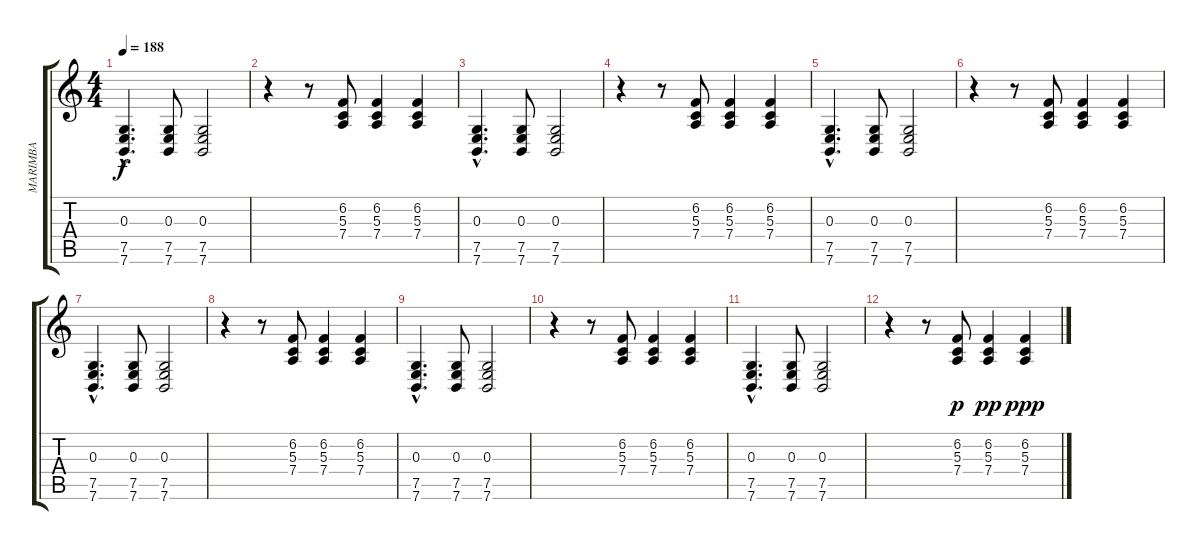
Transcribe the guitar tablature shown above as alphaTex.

\track ("MARIMBA" "MARIMBA") {instrument marimba}
\staff {score tabs}
\tuning (E4 B3 G3 D3 A2 E2) {hide}
\ts (4 4)
\tempo 188
\clef g2
\ks c
(0.3{hac} 7.5{hac} 7.6{hac}).4{d dy f} (0.3 7.5 7.6).8 (0.3 7.5 7.6).2 |
r.4 r.8 (6.2 5.3 7.4).8 (6.2 5.3 7.4).4 (6.2 5.3 7.4).4 |
(0.3{hac} 7.5{hac} 7.6{hac}).4{d} (0.3 7.5 7.6).8 (0.3 7.5 7.6).2 |
r.4 r.8 (6.2 5.3 7.4).8 (6.2 5.3 7.4).4 (6.2 5.3 7.4).4 |
(0.3{hac} 7.5{hac} 7.6{hac}).4{d} (0.3 7.5 7.6).8 (0.3 7.5 7.6).2 |
r.4 r.8 (6.2 5.3 7.4).8 (6.2 5.3 7.4).4 (6.2 5.3 7.4).4 |
(0.3{hac} 7.5{hac} 7.6{hac}).4{d} (0.3 7.5 7.6).8 (0.3 7.5 7.6).2 |
r.4 r.8 (6.2 5.3 7.4).8 (6.2 5.3 7.4).4 (6.2 5.3 7.4).4 |
(0.3{hac} 7.5{hac} 7.6{hac}).4{d} (0.3 7.5 7.6).8 (0.3 7.5 7.6).2 |
r.4 r.8 (6.2 5.3 7.4).8 (6.2 5.3 7.4).4 (6.2 5.3 7.4).4 |
(0.3{hac} 7.5{hac} 7.6{hac}).4{d} (0.3 7.5 7.6).8 (0.3 7.5 7.6).2 |
r.4 r.8 (6.2 5.3 7.4).8{dy p} (6.2 5.3 7.4).4{dy pp} (6.2 5.3 7.4).4{dy ppp}
